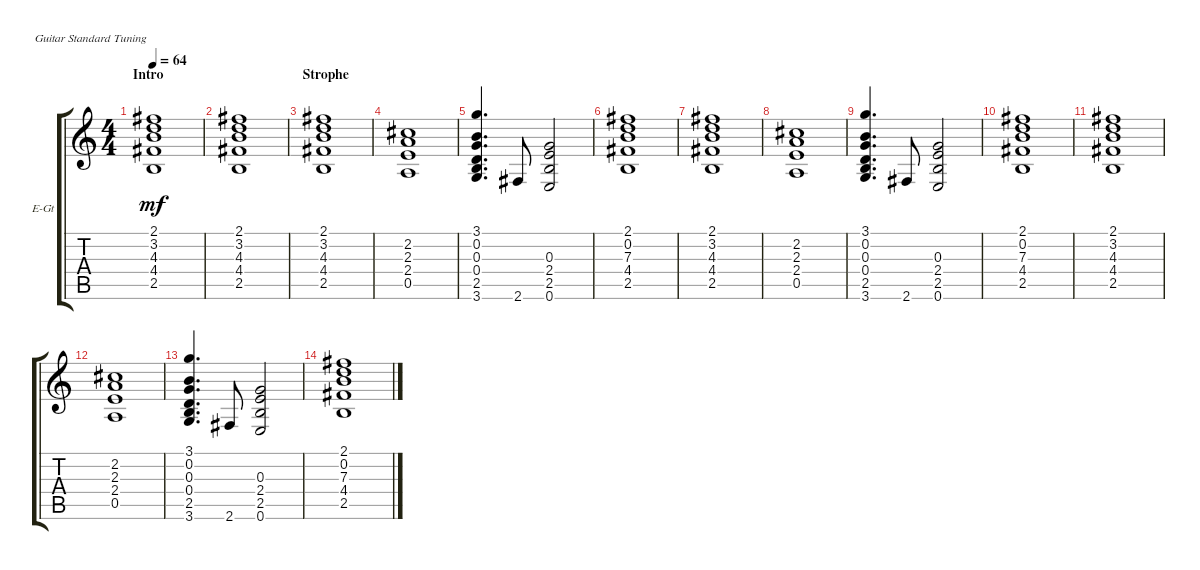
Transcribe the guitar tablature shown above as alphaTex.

\defaultSystemsLayout 4
\bracketExtendMode groupsimilarinstruments
\firstSystemTrackNameOrientation horizontal
\otherSystemsTrackNameOrientation horizontal
\track ("Rythm Guitar" "E-Gt") {instrument electricguitarclean}
\staff {score tabs}
\tuning (E4 B3 G3 D3 A2 E2)
\ts (4 4)
\section ("" "Intro")
\tempo 64
\clef g2
\scale
0.485477
\ks c
(2.5 4.4 4.3 3.2 2.1).1{dy mf instrument electricguitarclean} |
\scale
0.257261 (2.5 4.4 4.3 3.2 2.1).1 |
\section ("" "Strophe")
\scale
0.257261 (2.5 4.4 4.3 3.2 2.1).1 |
\scale
0.333333 (0.5 2.4 2.3 2.2).1 |
\scale
0.333333 (3.6 2.5 0.4 0.3 0.2 3.1).4{d} 2.6.8 (0.6 2.5 2.4 0.3).2 |
\scale
0.333333 (2.5 4.4 0.2 7.3 2.1).1 |
\scale
0.333333 (2.5 4.4 4.3 3.2 2.1).1 |
\scale
0.333333 (0.5 2.4 2.3 2.2).1 |
\scale
0.333333 (3.6 2.5 0.4 0.3 0.2 3.1).4{d} 2.6.8 (0.6 2.5 2.4 0.3).2 |
\scale
0.333333 (2.5 4.4 0.2 7.3 2.1).1 |
\scale
0.333333 (2.5 4.4 4.3 3.2 2.1).1 |
\scale
0.333333 (0.5 2.4 2.3 2.2).1 |
\scale
0.333333 (3.6 2.5 0.4 0.3 0.2 3.1).4{d} 2.6.8 (0.6 2.5 2.4 0.3).2 |
\scale
0.333333 (2.5 4.4 0.2 7.3 2.1).1 |
\scale
0.333333 |
\scale
0.333333
